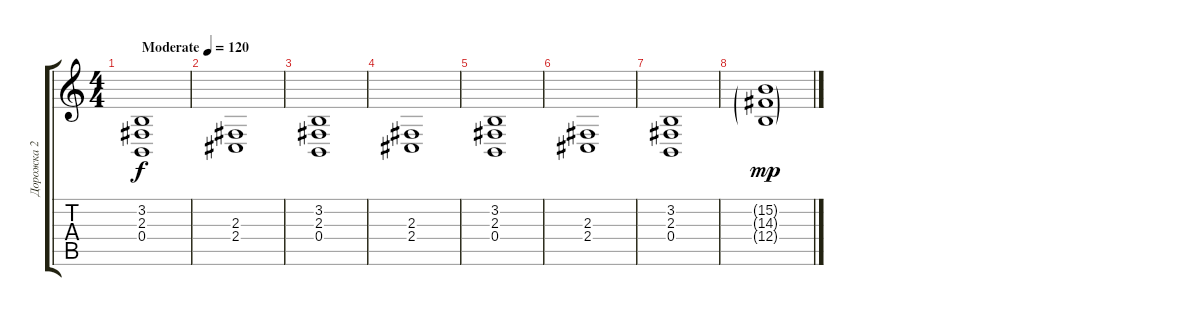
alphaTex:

\track ("Дорожка 2" "Дорожка 2") {instrument frenchhorn}
\staff {score tabs}
\tuning (Db4 Ab3 E3 B2 Gb2 B1) {hide}
\ts (4 4)
\tempo (120 "Moderate")
\clef g2
\ks c
(3.2 2.3 0.4).1{dy f instrument frenchhorn} |
(2.3 2.4).1 |
(3.2 2.3 0.4).1 |
(2.3 2.4).1 |
(3.2 2.3 0.4).1 |
(2.3 2.4).1 |
(3.2 2.3 0.4).1 |
(15.2{g} 14.3{g} 12.4{g}).1{dy mp}
